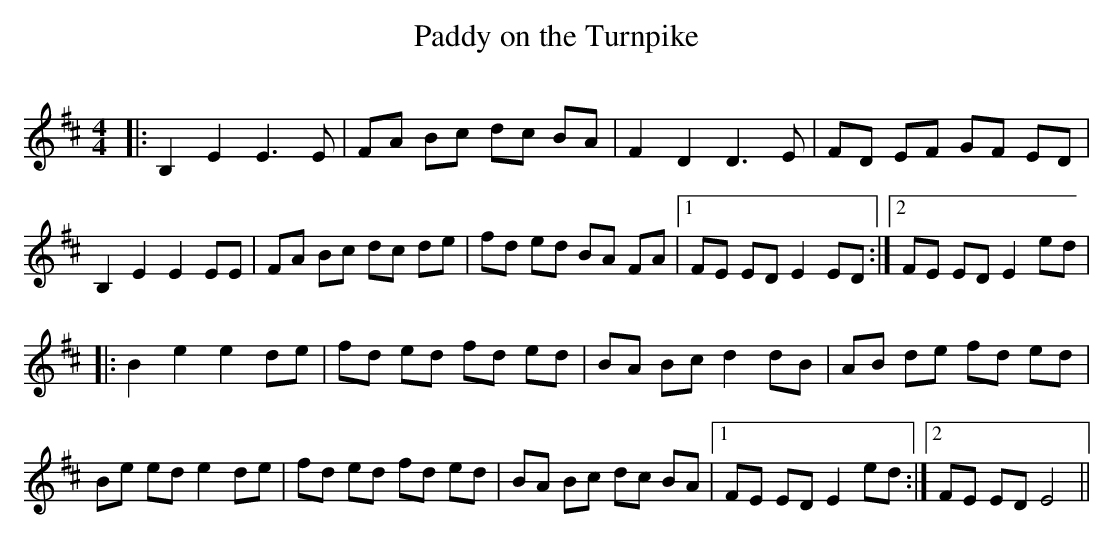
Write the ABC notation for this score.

X:1
T: Paddy on the Turnpike
Q: 232
K:D
M:4/4
L:1/8
|:B,2 E2 E3E|FA Bc dc BA|F2 D2 D3E|FD EF GF ED|
B,2 E2 E2 EE|FA Bc dc de|fd ed BA FA|1FE ED E2 ED:|2FE ED E2 ed|
|:B2 e2 e2 de|fd ed fd ed|BA Bc d2 dB|AB de fd ed|
Be ed e2 de|fd ed fd ed|BA Bc dc BA|1FE ED E2 ed:|2FE ED E4||
